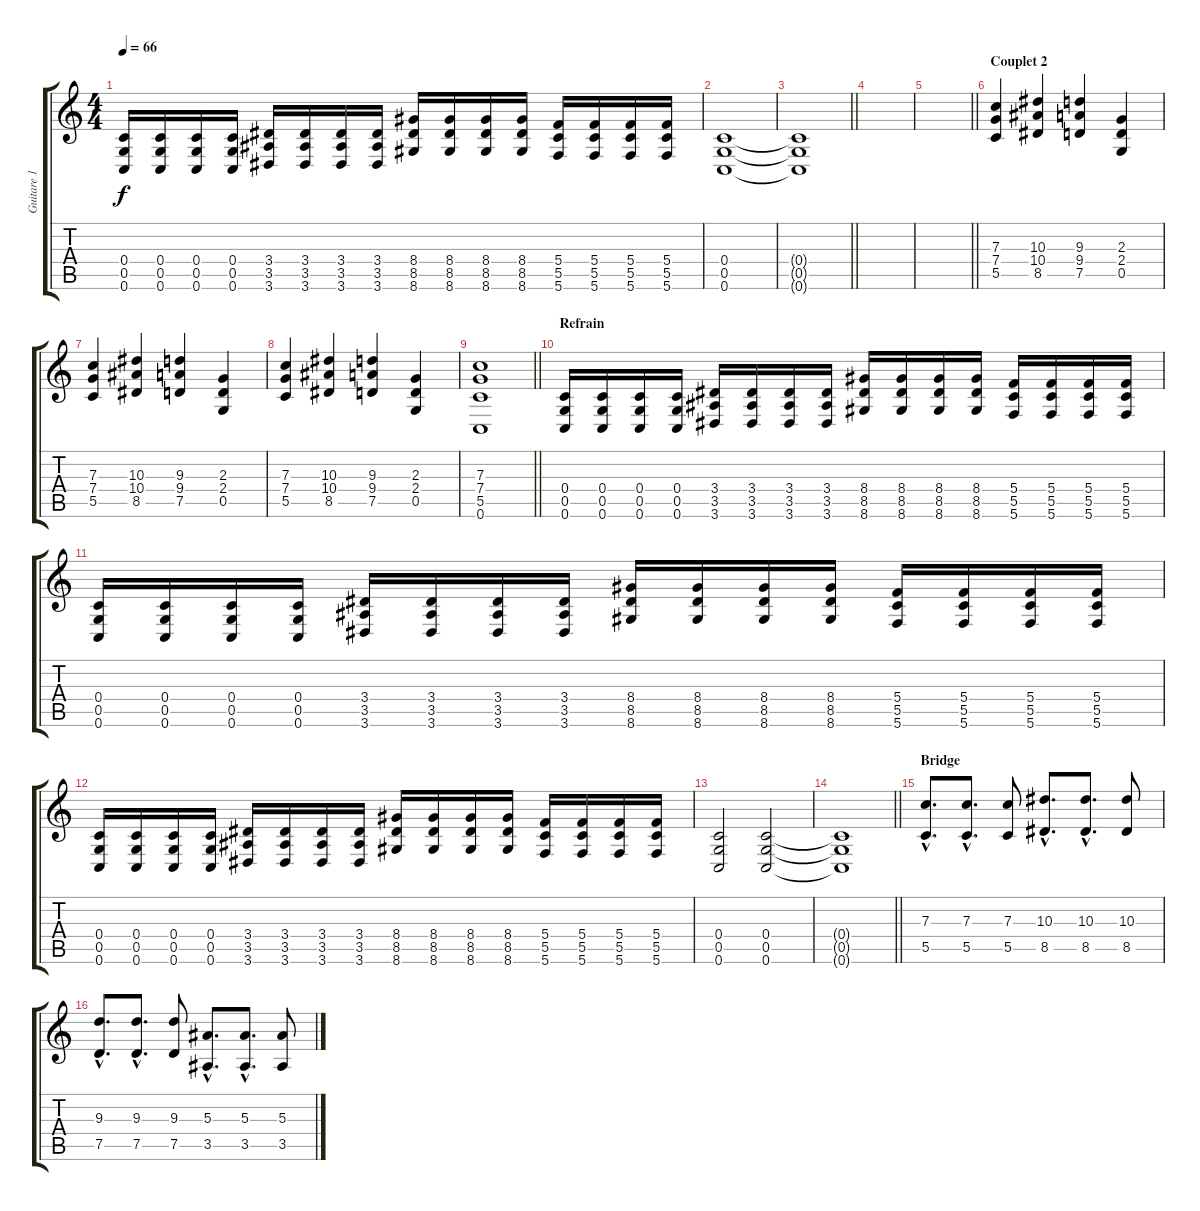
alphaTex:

\track ("Guitare 1" "Guitare 1") {instrument overdrivenguitar}
\staff {score tabs}
\tuning (D4 A3 F3 C3 G2 C2) {hide}
\ts (4 4)
\tempo 66
\clef g2
\ks c
(0.4 0.5 0.6).16{dy f} (0.4 0.5 0.6).16 (0.4 0.5 0.6).16 (0.4 0.5 0.6).16 (3.4 3.5 3.6).16 (3.4 3.5 3.6).16 (3.4 3.5 3.6).16 (3.4 3.5 3.6).16 (8.4 8.5 8.6).16 (8.4 8.5 8.6).16 (8.4 8.5 8.6).16 (8.4 8.5 8.6).16 (5.4 5.5 5.6).16 (5.4 5.5 5.6).16 (5.4 5.5 5.6).16 (5.4 5.5 5.6).16 |
(0.4 0.5 0.6).1 |
\barLineRight lightlight
(0.4{t} 0.5{t} 0.6{t}).1 |
|
\barLineRight lightlight
|
\section ("" "Couplet 2")
(7.3 7.4 5.5).4 (10.3 10.4 8.5).4 (9.3 9.4 7.5).4 (2.3 2.4 0.5).4 |
(7.3 7.4 5.5).4 (10.3 10.4 8.5).4 (9.3 9.4 7.5).4 (2.3 2.4 0.5).4 |
(7.3 7.4 5.5).4 (10.3 10.4 8.5).4 (9.3 9.4 7.5).4 (2.3 2.4 0.5).4 |
\barLineRight lightlight
(7.3 7.4 5.5 0.6).1 |
\section ("" "Refrain")
(0.4 0.5 0.6).16 (0.4 0.5 0.6).16 (0.4 0.5 0.6).16 (0.4 0.5 0.6).16 (3.4 3.5 3.6).16 (3.4 3.5 3.6).16 (3.4 3.5 3.6).16 (3.4 3.5 3.6).16 (8.4 8.5 8.6).16 (8.4 8.5 8.6).16 (8.4 8.5 8.6).16 (8.4 8.5 8.6).16 (5.4 5.5 5.6).16 (5.4 5.5 5.6).16 (5.4 5.5 5.6).16 (5.4 5.5 5.6).16 |
(0.4 0.5 0.6).16 (0.4 0.5 0.6).16 (0.4 0.5 0.6).16 (0.4 0.5 0.6).16 (3.4 3.5 3.6).16 (3.4 3.5 3.6).16 (3.4 3.5 3.6).16 (3.4 3.5 3.6).16 (8.4 8.5 8.6).16 (8.4 8.5 8.6).16 (8.4 8.5 8.6).16 (8.4 8.5 8.6).16 (5.4 5.5 5.6).16 (5.4 5.5 5.6).16 (5.4 5.5 5.6).16 (5.4 5.5 5.6).16 |
(0.4 0.5 0.6).16 (0.4 0.5 0.6).16 (0.4 0.5 0.6).16 (0.4 0.5 0.6).16 (3.4 3.5 3.6).16 (3.4 3.5 3.6).16 (3.4 3.5 3.6).16 (3.4 3.5 3.6).16 (8.4 8.5 8.6).16 (8.4 8.5 8.6).16 (8.4 8.5 8.6).16 (8.4 8.5 8.6).16 (5.4 5.5 5.6).16 (5.4 5.5 5.6).16 (5.4 5.5 5.6).16 (5.4 5.5 5.6).16 |
(0.4 0.5 0.6).2 (0.4 0.5 0.6).2 |
\barLineRight lightlight
(0.4{t} 0.5{t} 0.6{t}).1 |
\section ("" "Bridge")
(7.3{hac} 5.5{hac}).8{d} (7.3{hac} 5.5{hac}).8{d} (7.3 5.5).8 (10.3{hac} 8.5{hac}).8{d} (10.3{hac} 8.5{hac}).8{d} (10.3 8.5).8 |
(9.3{hac} 7.5{hac}).8{d} (9.3{hac} 7.5{hac}).8{d} (9.3 7.5).8 (5.3{hac} 3.5{hac}).8{d} (5.3{hac} 3.5{hac}).8{d} (5.3 3.5).8
